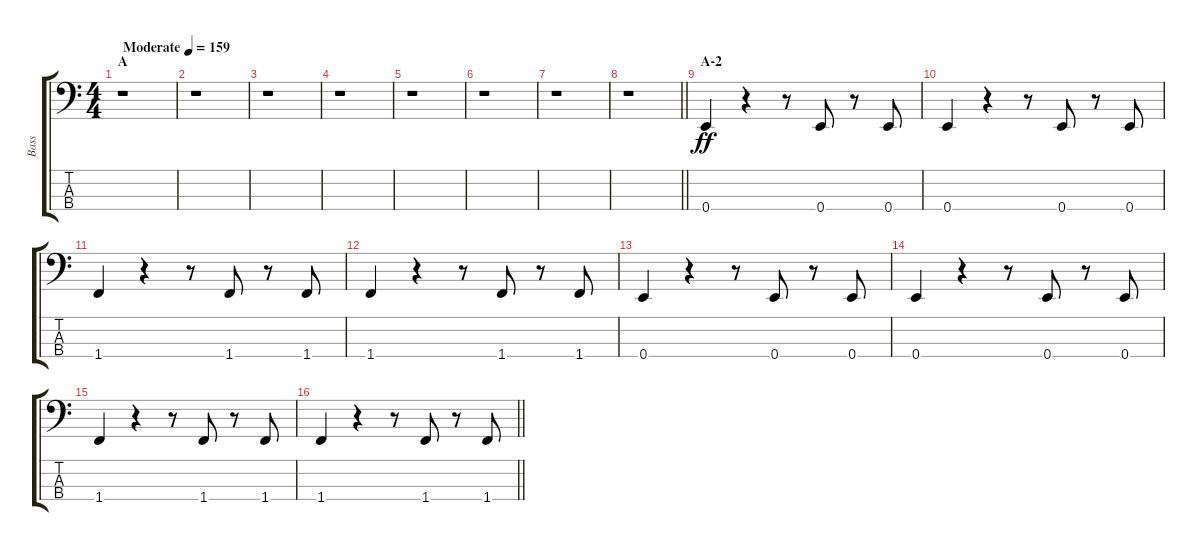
\track ("Bass" "Bass") {instrument electricbasspick}
\staff {score tabs}
\tuning (G2 D2 A1 E1) {hide}
\ts (4 4)
\section ("" "A")
\tempo (159 "Moderate")
\clef f4
\ks c
r.1{dy ff instrument electricbasspick} |
r.1 |
r.1 |
r.1 |
r.1 |
r.1 |
r.1 |
\barLineRight lightlight
r.1 |
\section ("" "A-2")
0.4.4 r.4 r.8 0.4.8 r.8 0.4.8 |
0.4.4 r.4 r.8 0.4.8 r.8 0.4.8 |
1.4.4 r.4 r.8 1.4.8 r.8 1.4.8 |
1.4.4 r.4 r.8 1.4.8 r.8 1.4.8 |
0.4.4 r.4 r.8 0.4.8 r.8 0.4.8 |
0.4.4 r.4 r.8 0.4.8 r.8 0.4.8 |
1.4.4 r.4 r.8 1.4.8 r.8 1.4.8 |
\barLineRight lightlight
1.4.4 r.4 r.8 1.4.8 r.8 1.4.8
